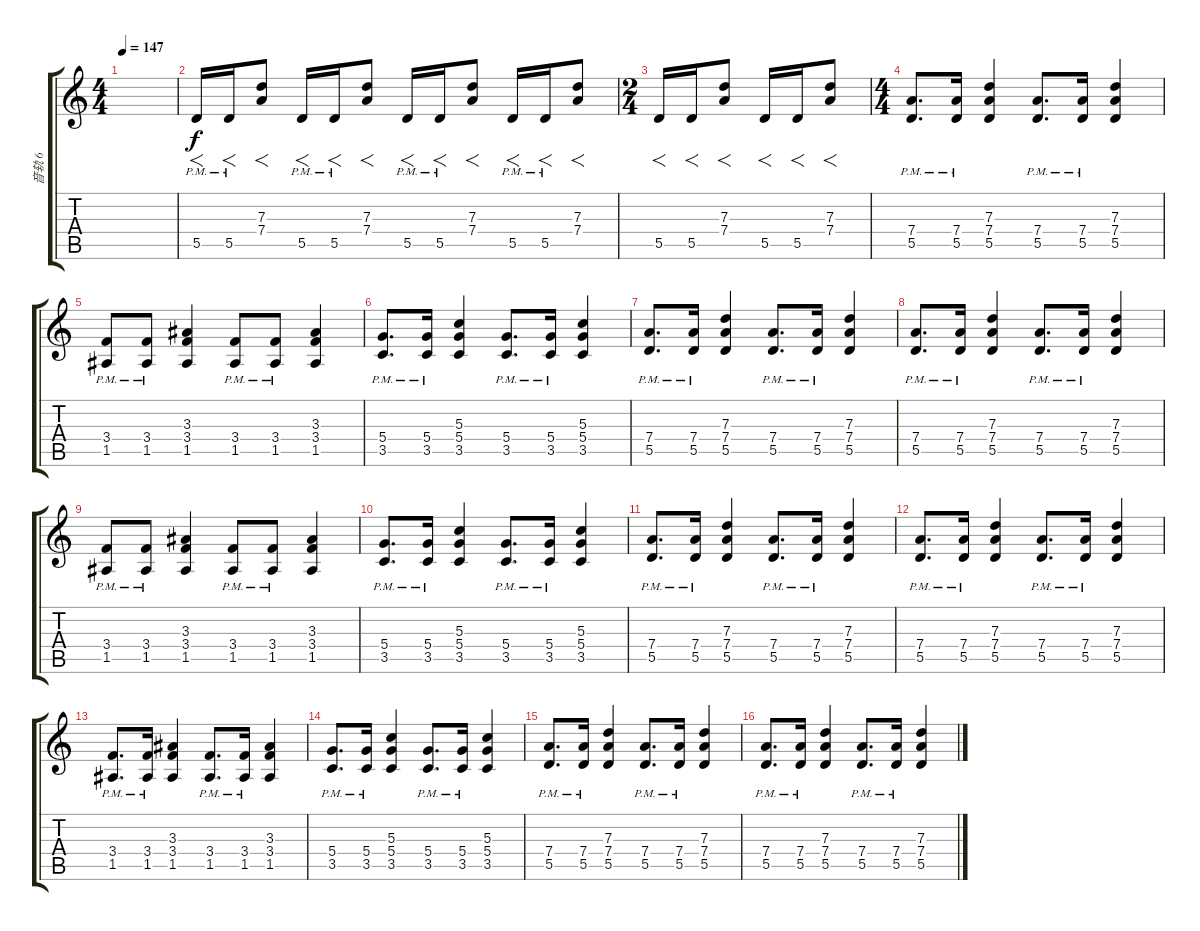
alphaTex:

\track ("音轨 6" "音轨 6") {instrument distortionguitar}
\staff {score tabs}
\tuning (E4 B3 G3 D3 A2 E2) {hide}
\ts (4 4)
\tempo 147
\clef g2
\ks c
|
5.5{pm}.16{f volume 10} 5.5{pm}.16{f volume 13} (7.3 7.4).8{f} 5.5{pm}.16{f} 5.5{pm}.16{f} (7.3 7.4).8{f} 5.5{pm}.16{f} 5.5{pm}.16{f} (7.3 7.4).8{f} 5.5{pm}.16{f} 5.5{pm}.16{f} (7.3 7.4).8{f} |
\ts (2 4)
5.5.16{f volume 12} 5.5.16{f volume 10} (7.3 7.4).8{f} 5.5.16{f} 5.5.16{f volume 8} (7.3 7.4).8{f} |
\ts (4 4)
(7.4{pm} 5.5{pm}).8{d volume 9} (7.4{pm} 5.5{pm}).16 (7.3 7.4 5.5).4 (7.4{pm} 5.5{pm}).8{d} (7.4{pm} 5.5{pm}).16 (7.3 7.4 5.5).4 |
(3.4{pm} 1.5{pm}).8 (3.4{pm} 1.5{pm}).8 (3.3 3.4 1.5).4 (3.4{pm} 1.5{pm}).8 (3.4{pm} 1.5{pm}).8 (3.3 3.4 1.5).4 |
(5.4{pm} 3.5{pm}).8{d} (5.4{pm} 3.5{pm}).16 (5.3 5.4 3.5).4 (5.4{pm} 3.5{pm}).8{d} (5.4{pm} 3.5{pm}).16 (5.3 5.4 3.5).4 |
(7.4{pm} 5.5{pm}).8{d txt ""} (7.4{pm} 5.5{pm}).16 (7.3 7.4 5.5).4 (7.4{pm} 5.5{pm}).8{d} (7.4{pm} 5.5{pm}).16 (7.3 7.4 5.5).4 |
(7.4{pm} 5.5{pm}).8{d} (7.4{pm} 5.5{pm}).16 (7.3 7.4 5.5).4 (7.4{pm} 5.5{pm}).8{d} (7.4{pm} 5.5{pm}).16 (7.3 7.4 5.5).4 |
(3.4{pm} 1.5{pm}).8 (3.4{pm} 1.5{pm}).8 (3.3 3.4 1.5).4 (3.4{pm} 1.5{pm}).8 (3.4{pm} 1.5{pm}).8 (3.3 3.4 1.5).4 |
(5.4{pm} 3.5{pm}).8{d} (5.4{pm} 3.5{pm}).16 (5.3 5.4 3.5).4 (5.4{pm} 3.5{pm}).8{d} (5.4{pm} 3.5{pm}).16 (5.3 5.4 3.5).4 |
(7.4{pm} 5.5{pm}).8{d} (7.4{pm} 5.5{pm}).16 (7.3 7.4 5.5).4 (7.4{pm} 5.5{pm}).8{d} (7.4{pm} 5.5{pm}).16 (7.3 7.4 5.5).4 |
(7.4{pm} 5.5{pm}).8{d volume 9} (7.4{pm} 5.5{pm}).16 (7.3 7.4 5.5).4 (7.4{pm} 5.5{pm}).8{d} (7.4{pm} 5.5{pm}).16 (7.3 7.4 5.5).4 |
(3.4{pm} 1.5{pm}).8{d} (3.4{pm} 1.5{pm}).16 (3.3 3.4 1.5).4 (3.4{pm} 1.5{pm}).8{d} (3.4{pm} 1.5{pm}).16 (3.3 3.4 1.5).4 |
(5.4{pm} 3.5{pm}).8{d} (5.4{pm} 3.5{pm}).16 (5.3 5.4 3.5).4 (5.4{pm} 3.5{pm}).8{d} (5.4{pm} 3.5{pm}).16 (5.3 5.4 3.5).4 |
(7.4{pm} 5.5{pm}).8{d} (7.4{pm} 5.5{pm}).16 (7.3 7.4 5.5).4 (7.4{pm} 5.5{pm}).8{d} (7.4{pm} 5.5{pm}).16 (7.3 7.4 5.5).4 |
(7.4{pm} 5.5{pm}).8{d} (7.4{pm} 5.5{pm}).16 (7.3 7.4 5.5).4 (7.4{pm} 5.5{pm}).8{d} (7.4{pm} 5.5{pm}).16 (7.3 7.4 5.5).4
